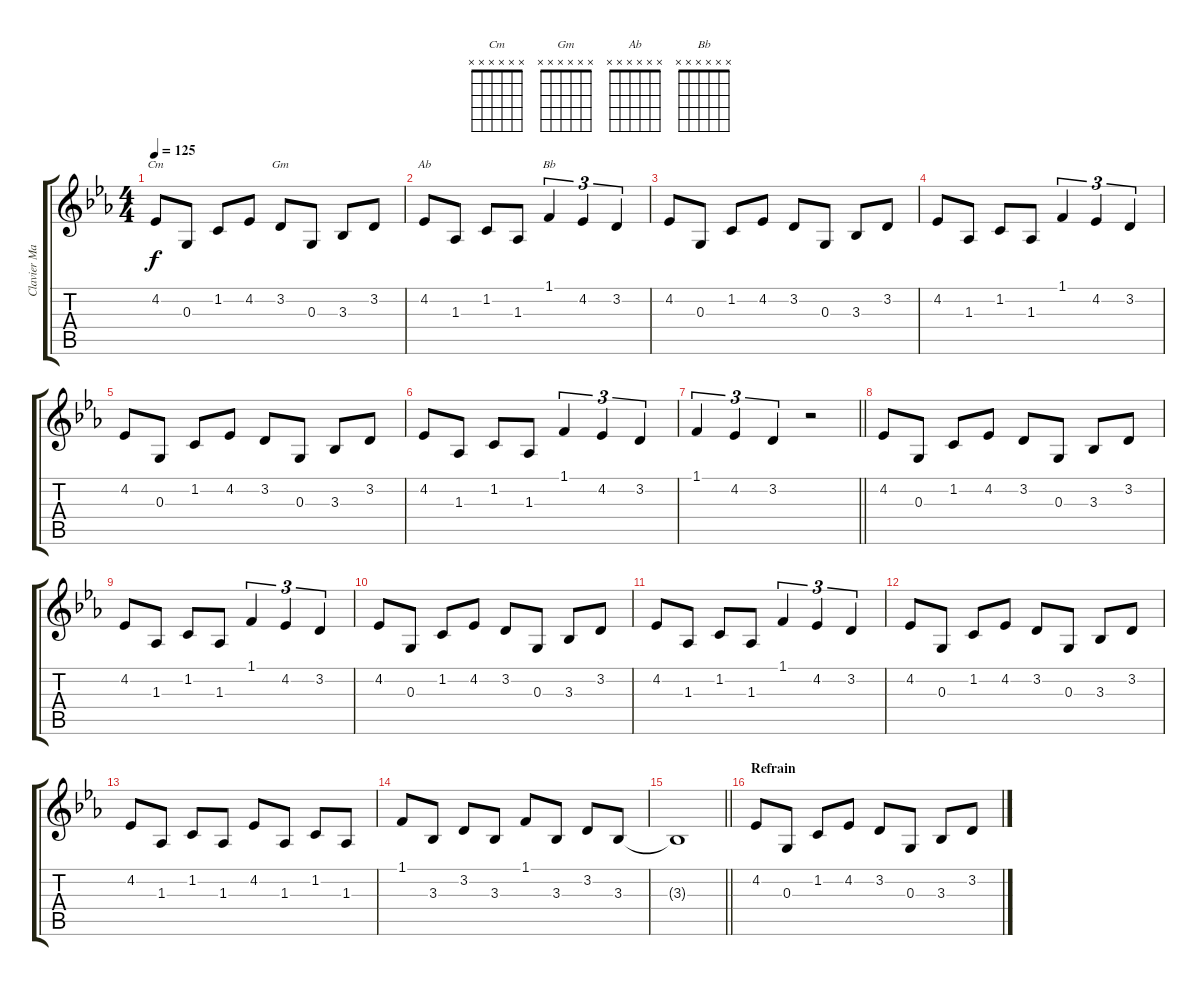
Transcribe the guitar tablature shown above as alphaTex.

\track ("Clavier Main droite" "Clavier Ma") {instrument acousticgrandpiano}
\staff {score tabs}
\tuning (E4 B3 G3 D3 A2 E2) {hide}
\chord ("Cm" x x x x x x)
\chord ("Gm" x x x x x x)
\chord ("Ab" x x x x x x)
\chord ("Bb" x x x x x x)
\ts (4 4)
\tempo 125
\clef g2
\ks eb
4.2.8{ch "Cm" dy f} 0.3.8 1.2.8 4.2.8 3.2.8{ch "Gm"} 0.3.8 3.3.8 3.2.8 |
4.2.8{ch "Ab"} 1.3.8 1.2.8 1.3.8 1.1.4{tu (3 2) ch "Bb"} 4.2.4{tu (3 2)} 3.2.4{tu (3 2)} |
4.2.8 0.3.8 1.2.8 4.2.8 3.2.8 0.3.8 3.3.8 3.2.8 |
4.2.8 1.3.8 1.2.8 1.3.8 1.1.4{tu (3 2)} 4.2.4{tu (3 2)} 3.2.4{tu (3 2)} |
4.2.8 0.3.8 1.2.8 4.2.8 3.2.8 0.3.8 3.3.8 3.2.8 |
4.2.8 1.3.8 1.2.8 1.3.8 1.1.4{tu (3 2)} 4.2.4{tu (3 2)} 3.2.4{tu (3 2)} |
\barLineRight lightlight
1.1.4{tu (3 2)} 4.2.4{tu (3 2)} 3.2.4{tu (3 2)} r.2 |
4.2.8 0.3.8 1.2.8 4.2.8 3.2.8 0.3.8 3.3.8 3.2.8 |
4.2.8 1.3.8 1.2.8 1.3.8 1.1.4{tu (3 2)} 4.2.4{tu (3 2)} 3.2.4{tu (3 2)} |
4.2.8 0.3.8 1.2.8 4.2.8 3.2.8 0.3.8 3.3.8 3.2.8 |
4.2.8 1.3.8 1.2.8 1.3.8 1.1.4{tu (3 2)} 4.2.4{tu (3 2)} 3.2.4{tu (3 2)} |
4.2.8 0.3.8 1.2.8 4.2.8 3.2.8 0.3.8 3.3.8 3.2.8 |
4.2.8 1.3.8 1.2.8 1.3.8 4.2.8 1.3.8 1.2.8 1.3.8 |
1.1.8 3.3.8 3.2.8 3.3.8 1.1.8 3.3.8 3.2.8 3.3.8 |
\barLineRight lightlight
3.3{t}.1 |
\section ("" "Refrain")
4.2.8 0.3.8 1.2.8 4.2.8 3.2.8 0.3.8 3.3.8 3.2.8
